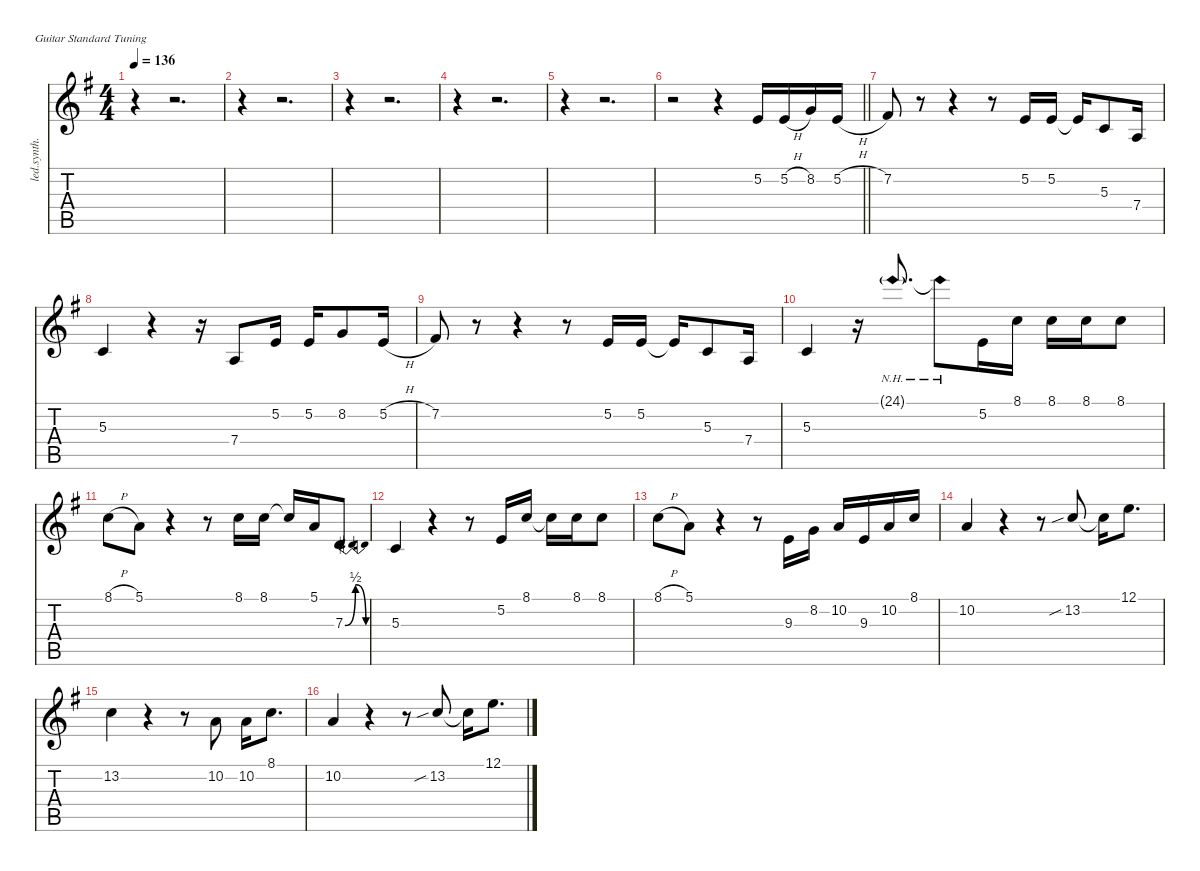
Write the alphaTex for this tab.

\defaultSystemsLayout 4
\hideDynamics
\bracketExtendMode nobrackets
\otherSystemsTrackNameOrientation horizontal
\track ("Gtr 1 Overdub" "led.synth.") {instrument lead8bassandlead}
\staff {score tabs}
\tuning (E4 B3 G3 D3 A2 E2)
\ts (4 4)
\tempo 136
\clef g2
\ks g
r.4{dy f beam Down} r.2{d beam Down} |
r.4{beam Down} r.2{d beam Down} |
r.4{beam Down} r.2{d beam Down} |
r.4{beam Down} r.2{d beam Down} |
r.4{beam Down} r.2{d beam Down} |
\barLineRight lightlight
r.2{beam Down} r.4{beam Down} 5.2{acc forcenatural}.16{beam Up} 5.2{h acc forcenatural}.16{beam Up} 8.2{acc forcenatural}.16{beam Up} 5.2{h acc forcenatural}.16{beam Up} |
7.2{acc #}.8{beam Up} r.8{beam Up} r.4{beam Up} r.8{beam Up} 5.2{acc forcenatural}.16{beam Up} 5.2{acc forcenatural}.16{beam Up} 5.2{t acc forcenatural}.16{beam Up} 5.3{acc forcenatural}.8{beam Up} 7.4{acc forcenatural}.16{beam Up} |
5.3{acc forcenatural}.4{beam Up} r.4{beam Up} r.16{beam Up} 7.4{acc forcenatural}.8{beam Up} 5.2{acc forcenatural}.16{beam Up} 5.2{acc forcenatural}.16{beam Up} 8.2{acc forcenatural}.8{beam Up} 5.2{h acc forcenatural}.16{beam Up} |
7.2{acc #}.8{beam Up} r.8{beam Up} r.4{beam Up} r.8{beam Up} 5.2{acc forcenatural}.16{beam Up} 5.2{acc forcenatural}.16{beam Up} 5.2{t acc forcenatural}.16{beam Up} 5.3{acc forcenatural}.8{beam Up} 7.4{acc forcenatural}.16{beam Up} |
5.3{acc forcenatural}.4{beam Up} r.16{beam Up} 24.1{nh g acc forcenatural}.8{d dy mf beam Down} 24.1{nh t acc forcenatural}.8{dy f beam Down} 5.2{acc forcenatural}.16{beam Down} 8.1{acc forcenatural}.16{beam Down} 8.1{acc forcenatural}.16{beam Down} 8.1{acc forcenatural}.16{beam Down} 8.1{acc forcenatural}.8{beam Down} |
8.1{h acc forcenatural}.8{beam Down} 5.1{acc forcenatural}.8{beam Down} r.4{beam Down} r.8{beam Down} 8.1{acc forcenatural}.16{beam Down} 8.1{acc forcenatural}.16{beam Down} 8.1{t acc forcenatural}.16{beam Up} 5.1{acc forcenatural}.16{beam Up} 7.3{be (bendrelease 0 0 15 2 30 2 45 0) acc forcenatural}.8{beam Up} |
5.3{acc forcenatural}.4{beam Up} r.4{beam Up} r.8{beam Up} 5.2{acc forcenatural}.16{beam Up} 8.1{acc forcenatural}.16{beam Up} 8.1{t acc forcenatural}.16{beam Down} 8.1{acc forcenatural}.16{beam Down} 8.1{acc forcenatural}.8{beam Down} |
8.1{h acc forcenatural}.8{beam Down} 5.1{acc forcenatural}.8{beam Down} r.4{beam Down} r.8{beam Down} 9.3{acc forcenatural}.16{beam Up} 8.2{acc forcenatural}.16{beam Up} 10.2{acc forcenatural}.16{beam Up} 9.3{acc forcenatural}.16{beam Up} 10.2{acc forcenatural}.16{beam Up} 8.1{acc forcenatural}.16{beam Up} |
10.2{acc forcenatural}.4{beam Up} r.4{beam Up} r.8{beam Up} 13.2{sib acc forcenatural}.8{beam Down} 13.2{t acc forcenatural}.16{beam Down} 12.1{acc forcenatural}.8{d beam Down} |
13.2{acc forcenatural}.4{beam Down} r.4{beam Down} r.8{beam Down} 10.2{acc forcenatural}.8{beam Up} 10.2{acc forcenatural}.16{beam Down} 8.1{acc forcenatural}.8{d beam Down} |
10.2{acc forcenatural}.4{beam Up} r.4{beam Up} r.8{beam Up} 13.2{sib acc forcenatural}.8{beam Down} 13.2{t acc forcenatural}.16{beam Down} 12.1{acc forcenatural}.8{d beam Down}
